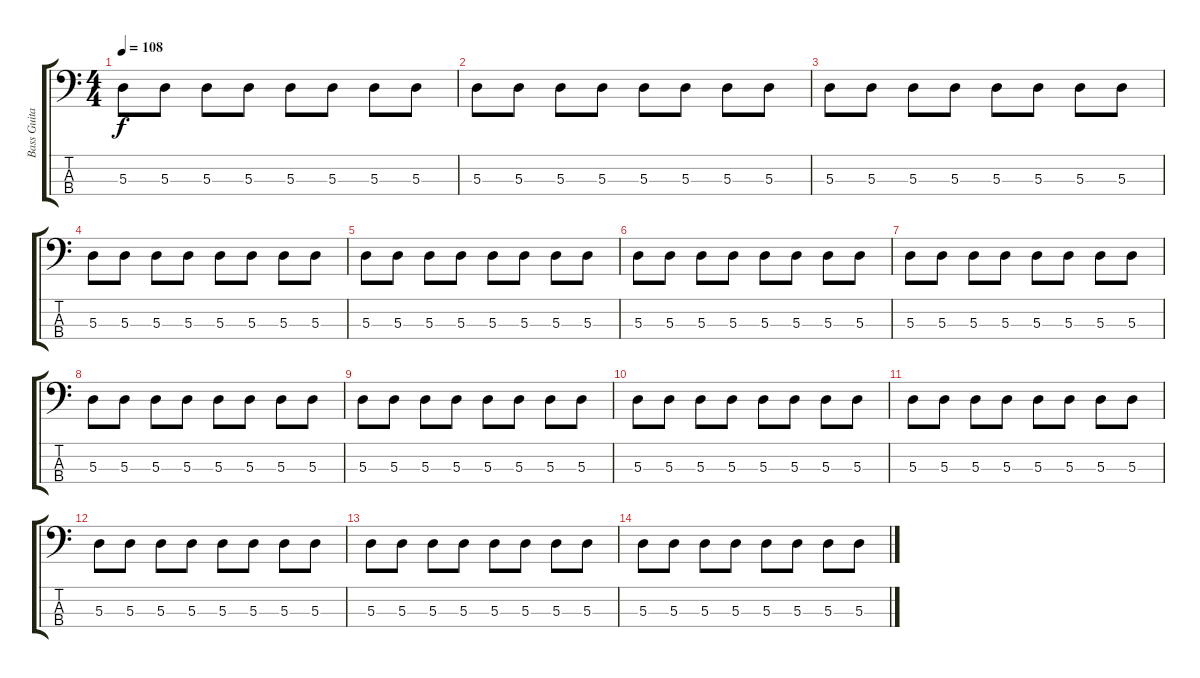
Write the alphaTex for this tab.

\track ("Bass Guitar" "Bass Guita") {instrument electricbassfinger}
\staff {score tabs}
\tuning (G2 D2 A1 E1) {hide}
\ts (4 4)
\tempo 108
\clef f4
\ks c
5.3.8{dy f} 5.3.8 5.3.8 5.3.8 5.3.8 5.3.8 5.3.8 5.3.8 |
5.3.8 5.3.8 5.3.8 5.3.8 5.3.8 5.3.8 5.3.8 5.3.8 |
5.3.8 5.3.8 5.3.8 5.3.8 5.3.8 5.3.8 5.3.8 5.3.8 |
5.3.8 5.3.8 5.3.8 5.3.8 5.3.8 5.3.8 5.3.8 5.3.8 |
5.3.8 5.3.8 5.3.8 5.3.8 5.3.8 5.3.8 5.3.8 5.3.8 |
5.3.8 5.3.8 5.3.8 5.3.8 5.3.8 5.3.8 5.3.8 5.3.8 |
5.3.8 5.3.8 5.3.8 5.3.8 5.3.8 5.3.8 5.3.8 5.3.8 |
5.3.8{volume 8} 5.3.8 5.3.8 5.3.8 5.3.8 5.3.8 5.3.8 5.3.8 |
5.3.8 5.3.8 5.3.8 5.3.8 5.3.8 5.3.8 5.3.8 5.3.8 |
5.3.8 5.3.8 5.3.8 5.3.8 5.3.8 5.3.8 5.3.8 5.3.8 |
5.3.8 5.3.8 5.3.8 5.3.8 5.3.8 5.3.8 5.3.8 5.3.8 |
5.3.8{volume 0} 5.3.8 5.3.8 5.3.8 5.3.8 5.3.8 5.3.8 5.3.8 |
5.3.8 5.3.8 5.3.8 5.3.8 5.3.8 5.3.8 5.3.8 5.3.8 |
5.3.8 5.3.8 5.3.8 5.3.8 5.3.8 5.3.8 5.3.8 5.3.8
